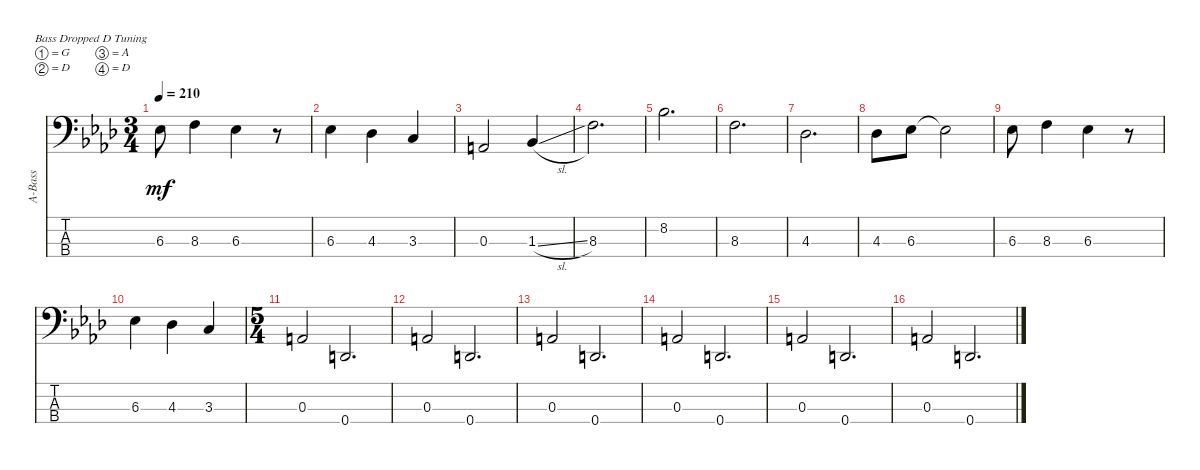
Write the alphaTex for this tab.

\defaultSystemsLayout 4
\bracketExtendMode nobrackets
\otherSystemsTrackNameOrientation horizontal
\track ("Acoustic Bass" "A-Bass") {instrument acousticbass}
\staff {score tabs}
\tuning (G2 D2 A1 D1)
\ts (3 4)
\tempo 210
\clef f4
\ks ab
6.3{acc b}.8{dy mf beam Down} 8.3{acc forcenatural}.4{beam Down} 6.3{acc b}.4{beam Down} r.8{beam Down} |
6.3{acc b}.4{beam Down} 4.3{acc b}.4{beam Down} 3.3{acc forcenatural}.4{beam Up} |
0.3{acc forcenatural}.2{beam Up} 1.3{sl acc b}.4{beam Up} |
8.3{acc forcenatural}.2{d beam Down} |
8.2{acc b}.2{d beam Down} |
8.3{acc forcenatural}.2{d beam Down} |
4.3{acc b}.2{d beam Down} |
4.3{acc b}.8{beam Down} 6.3{acc b}.8{beam Down} 6.3{t acc b}.2{beam Down} |
6.3{acc b}.8{beam Down} 8.3{acc forcenatural}.4{beam Down} 6.3{acc b}.4{beam Down} r.8{beam Down} |
6.3{acc b}.4{beam Down} 4.3{acc b}.4{beam Down} 3.3{acc forcenatural}.4{beam Up} |
\ts (5 4)
0.3{acc forcenatural}.2{beam Up} 0.4{acc forcenatural}.2{d beam Up} |
0.3{acc forcenatural}.2{beam Up} 0.4{acc forcenatural}.2{d beam Up} |
0.3{acc forcenatural}.2{beam Up} 0.4{acc forcenatural}.2{d beam Up} |
0.3{acc forcenatural}.2{beam Up} 0.4{acc forcenatural}.2{d beam Up} |
0.3{acc forcenatural}.2{beam Up} 0.4{acc forcenatural}.2{d beam Up} |
0.3{acc forcenatural}.2{beam Up} 0.4{acc forcenatural}.2{d beam Up}
